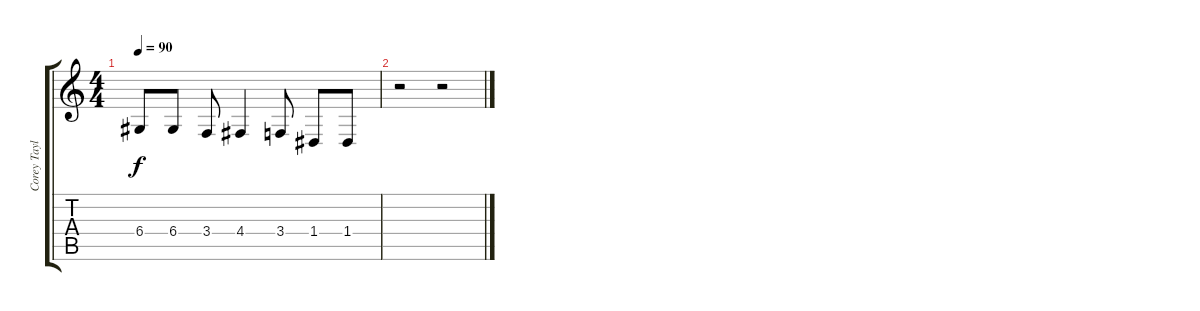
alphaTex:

\track ("Corey Taylor" "Corey Tayl") {instrument lead6voice}
\staff {score tabs}
\tuning (E4 B3 G3 D3 A2 E2) {hide}
\ts (4 4)
\tempo 90
\clef g2
\ks c
6.4.8{dy f} 6.4.8 3.4.8 4.4.4 3.4.8 1.4.8 1.4.8 |
r.2 r.2
